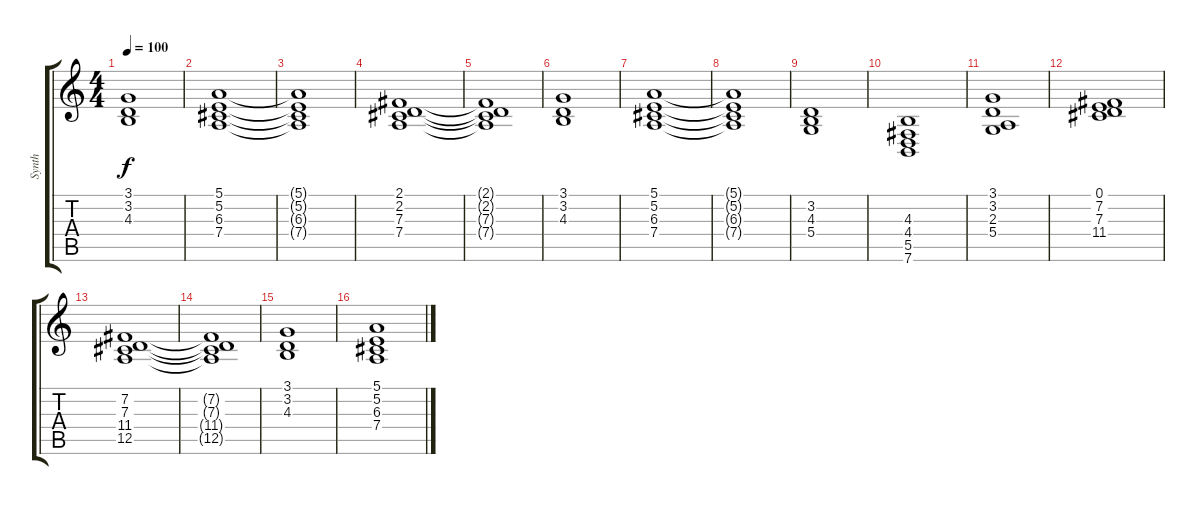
\track ("Synth" "Synth") {instrument synthstrings1}
\staff {score tabs}
\tuning (E4 B3 G3 D3 A2 E2) {hide}
\ts (4 4)
\tempo 100
\clef g2
\ks c
(3.1 3.2 4.3).1{dy f} |
(5.1 5.2 6.3 7.4).1 |
(5.1{t} 5.2{t} 6.3{t} 7.4{t}).1 |
(2.1 2.2 7.3 7.4).1 |
(2.1{t} 2.2{t} 7.3{t} 7.4{t}).1 |
(3.1 3.2 4.3).1 |
(5.1 5.2 6.3 7.4).1 |
(5.1{t} 5.2{t} 6.3{t} 7.4{t}).1 |
(3.2 4.3 5.4).1 |
(4.3 4.4 5.5 7.6).1 |
(3.1 3.2 2.3 5.4).1 |
(0.1 7.2 7.3 11.4).1 |
(7.2 7.3 11.4 12.5).1 |
(7.2{t} 7.3{t} 11.4{t} 12.5{t}).1 |
(3.1 3.2 4.3).1 |
(5.1 5.2 6.3 7.4).1
